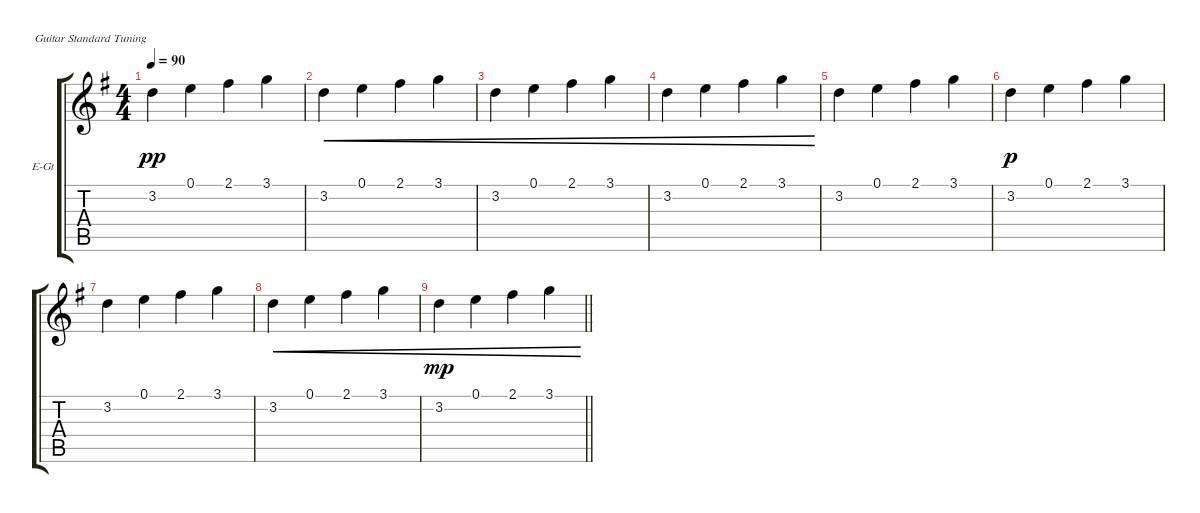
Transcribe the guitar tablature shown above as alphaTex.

\defaultSystemsLayout 4
\bracketExtendMode groupsimilarinstruments
\firstSystemTrackNameOrientation horizontal
\otherSystemsTrackNameOrientation horizontal
\track ("Strat Ovd" "E-Gt") {instrument overdrivenguitar}
\staff {score tabs}
\tuning (E4 B3 G3 D3 A2 E2)
\ts (4 4)
\tempo 90
\clef g2
\ks g
3.2.4{dy pp} 0.1.4 2.1.4 3.1.4 |
3.2.4{cre} 0.1.4{cre} 2.1.4{cre} 3.1.4{cre} |
3.2.4{cre} 0.1.4{cre} 2.1.4{cre} 3.1.4{cre} |
3.2.4{cre} 0.1.4{cre} 2.1.4{cre} 3.1.4{cre} |
3.2.4 0.1.4 2.1.4 3.1.4 |
3.2.4{dy p} 0.1.4 2.1.4 3.1.4 |
3.2.4 0.1.4 2.1.4 3.1.4 |
3.2.4{cre} 0.1.4{cre} 2.1.4{cre} 3.1.4{cre} |
\barLineRight lightlight
3.2.4{cre dy mp} 0.1.4{cre} 2.1.4{cre} 3.1.4{cre}
